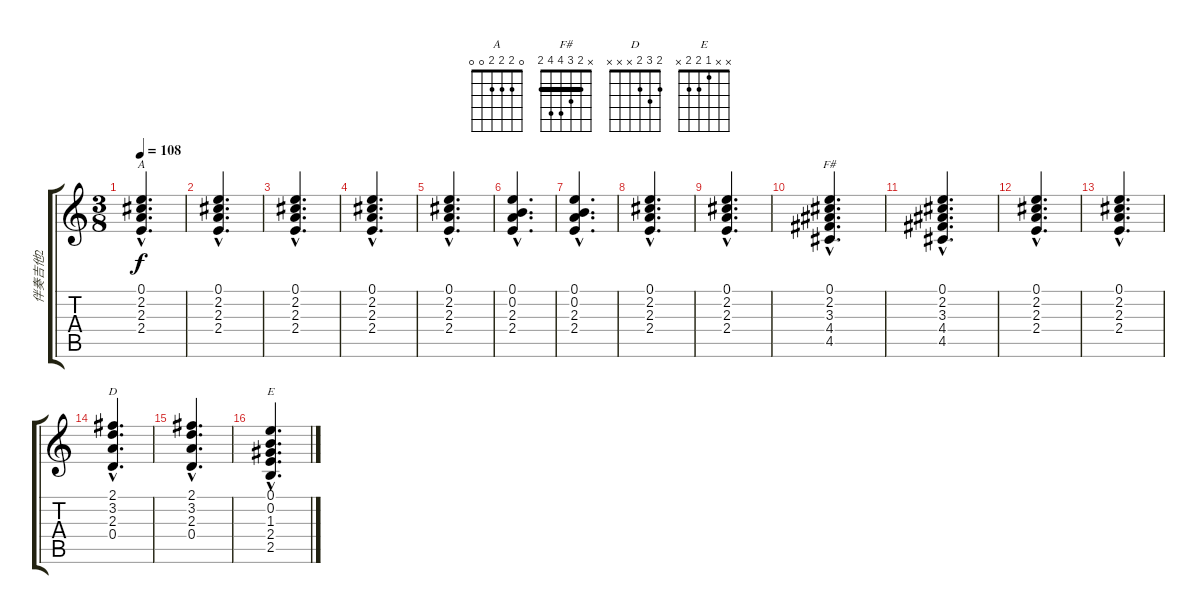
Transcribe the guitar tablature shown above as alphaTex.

\track ("伴奏吉他2" "伴奏吉他2") {instrument acousticguitarnylon}
\staff {score tabs}
\tuning (E4 B3 G3 D3 A2 E2) {hide}
\chord ("A" 0 2 2 2 0 0)
\chord ("F#" x 2 3 4 4 2) {barre 2}
\chord ("D" 2 3 2 x x x)
\chord ("E" x x 1 2 2 x)
\ts (3 8)
\tempo 108
\clef g2
\ks c
(0.1{hac} 2.2{hac} 2.3{hac} 2.4{hac}).4{d ch "A" dy f} |
(0.1{hac} 2.2{hac} 2.3{hac} 2.4{hac}).4{d} |
(0.1{hac} 2.2{hac} 2.3{hac} 2.4{hac}).4{d} |
(0.1{hac} 2.2{hac} 2.3{hac} 2.4{hac}).4{d} |
(0.1{hac} 2.2{hac} 2.3{hac} 2.4{hac}).4{d} |
(0.1{hac} 0.2{hac} 2.3{hac} 2.4{hac}).4{d} |
(0.1{hac} 0.2{hac} 2.3{hac} 2.4{hac}).4{d} |
(0.1{hac} 2.2{hac} 2.3{hac} 2.4{hac}).4{d} |
(0.1{hac} 2.2{hac} 2.3{hac} 2.4{hac}).4{d} |
(0.1{hac} 2.2{hac} 3.3{hac} 4.4{hac} 4.5{hac}).4{d ch "F#"} |
(0.1{hac} 2.2{hac} 3.3{hac} 4.4{hac} 4.5{hac}).4{d} |
(0.1{hac} 2.2{hac} 2.3{hac} 2.4{hac}).4{d} |
(0.1{hac} 2.2{hac} 2.3{hac} 2.4{hac}).4{d} |
(2.1{hac} 3.2{hac} 2.3{hac} 0.4{hac}).4{d ch "D"} |
(2.1{hac} 3.2{hac} 2.3{hac} 0.4{hac}).4{d} |
(0.1{hac} 0.2{hac} 1.3{hac} 2.4{hac} 2.5{hac}).4{d ch "E"}
